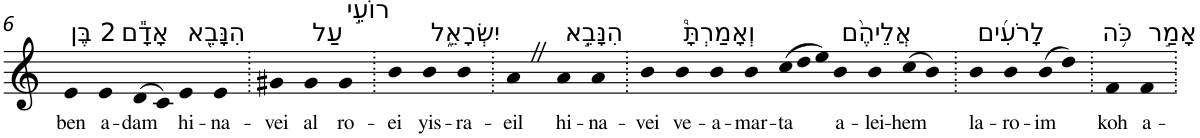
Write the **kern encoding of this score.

**kern	**text
*part1	*part1
*staff1	*staff1
*I"Piano	*
*I'Pno	*
!!LO:PB:g=z
*clefG2	*
*k[]	*
=6	=6
!LO:TX:a:t=2 בֶּן	!
!	!LO:LY:b
4e	ben
!LO:TX:a:t=אָדָ֕ם	!
!	!LO:LY:b
4e	a-
!	!LO:LY:b
(>8d	-dam
8c)	.
!LO:TX:a:t=הִנָּבֵ֖א	!
!	!LO:LY:b
4e	hi-
!	!LO:LY:b
4e	-na-
=7.	=7.
!	!LO:LY:b
4g#X	-vei
!LO:TX:a:t=עַל	!
!	!LO:LY:b
4g#	al
!LO:TX:a:t=רוֹעֵ֣י	!
!	!LO:LY:b
4g#	ro-
=8.	=8.
!	!LO:LY:b
4b	-ei
!LO:TX:a:t=יִשְׂרָאֵ֑ל	!
!	!LO:LY:b
4b	yis-
!	!LO:LY:b
4b	-ra-
=9.	=9.
!	!LO:LY:b
4aZ	-eil
!LO:TX:a:t=הִנָּבֵ֣א	!
!	!LO:LY:b
4a	hi-
!	!LO:LY:b
4a	-na-
=10.	=10.
!	!LO:LY:b
4b	-vei
!LO:TX:a:t=וְאָמַרְתָּ֩	!
!	!LO:LY:b
4b	ve-
!	!LO:LY:b
4b	-a-
!	!LO:LY:b
4b	-mar-
*Xtuplet	*
!	!LO:LY:b
(>12cc	-ta
12dd	.
12ee)	.
!LO:TX:a:t=אֲלֵיהֶ֨ם	!
!	!LO:LY:b
4b	a-
!	!LO:LY:b
4b	-lei-
!	!LO:LY:b
(>8cc	-hem
8b)	.
=11.	=11.
!LO:TX:a:t=לָרֹעִ֜ים	!
!	!LO:LY:b
4b	la-
!	!LO:LY:b
4b	-ro-
!	!LO:LY:b
(>8b	-im
8dd)	.
=12.	=12.
!LO:TX:a:t=כֹּ֥ה	!
!	!LO:LY:b
4f	koh
!LO:TX:a:t=אָמַ֣ר	!
!	!LO:LY:b
4f	a-
=.	=.
*-	*-
